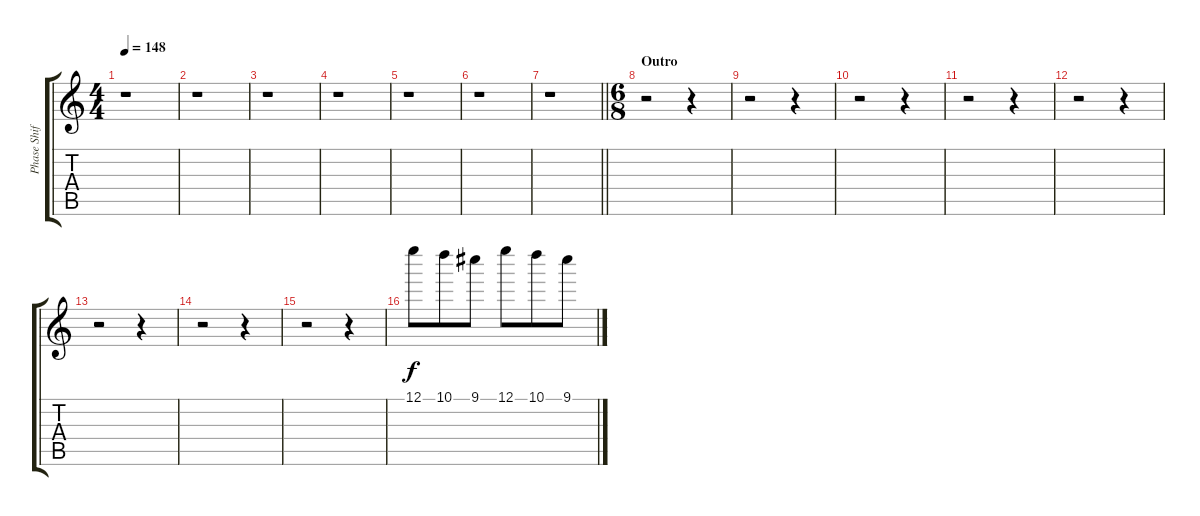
\track ("Phase Shift" "Phase Shif") {instrument overdrivenguitar}
\staff {score tabs}
\tuning (E5 B4 G4 D4 A3 E3) {hide}
\ts (4 4)
\tempo 148
\clef g2
\ks c
r.1{dy f} |
r.1 |
r.1 |
r.1 |
r.1 |
r.1 |
\barLineRight lightlight
r.1 |
\ts (6 8)
\section ("" "Outro")
r.2 r.4 |
r.2 r.4 |
r.2 r.4 |
r.2 r.4 |
r.2 r.4 |
r.2 r.4 |
r.2 r.4 |
r.2 r.4 |
12.1.8 10.1.8 9.1.8 12.1.8 10.1.8 9.1.8
